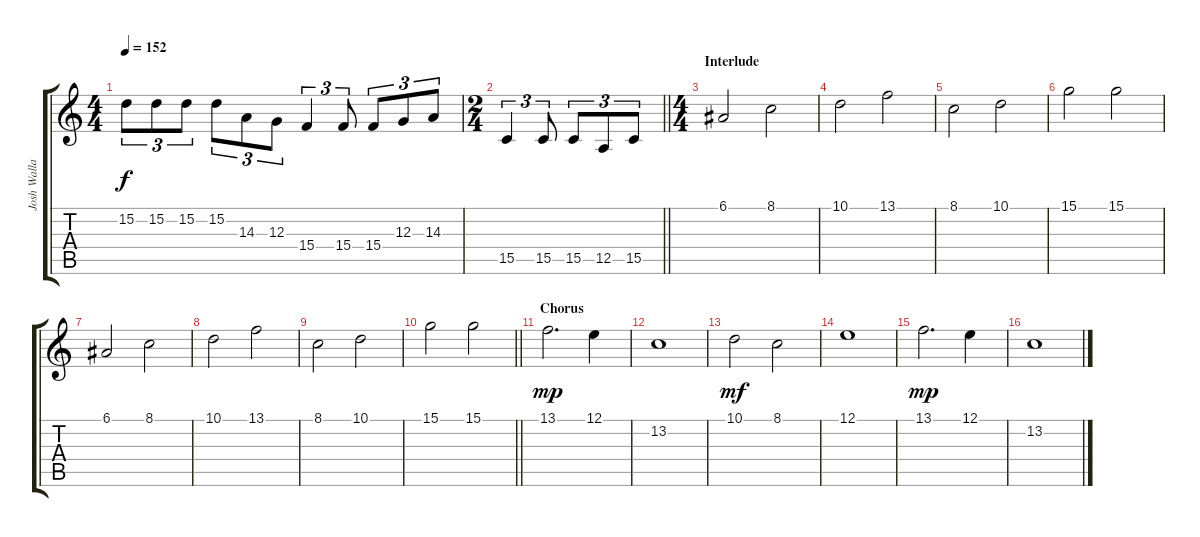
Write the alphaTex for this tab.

\track ("Josh Wallace (Flute)" "Josh Walla") {instrument flute}
\staff {score tabs}
\tuning (E4 B3 G3 D3 A2 E2) {hide}
\ts (4 4)
\tempo 152
\clef g2
\ks c
15.2.8{tu (3 2) dy f} 15.2.8{tu (3 2)} 15.2.8{tu (3 2)} 15.2.8{tu (3 2)} 14.3.8{tu (3 2)} 12.3.8{tu (3 2)} 15.4.4{tu (3 2)} 15.4.8{tu (3 2)} 15.4.8{tu (3 2)} 12.3.8{tu (3 2)} 14.3.8{tu (3 2)} |
\ts (2 4)
\barLineRight lightlight
15.5.4{tu (3 2)} 15.5.8{tu (3 2)} 15.5.8{tu (3 2)} 12.5.8{tu (3 2)} 15.5.8{tu (3 2)} |
\ts (4 4)
\section ("" "Interlude")
6.1.2 8.1.2 |
10.1.2 13.1.2 |
8.1.2 10.1.2 |
15.1.2 15.1.2 |
6.1.2 8.1.2 |
10.1.2 13.1.2 |
8.1.2 10.1.2 |
\barLineRight lightlight
15.1.2 15.1.2 |
\section ("" "Chorus")
13.1.2{d dy mp} 12.1.4 |
13.2.1 |
10.1.2{dy mf} 8.1.2 |
12.1.1 |
13.1.2{d dy mp} 12.1.4 |
13.2.1
